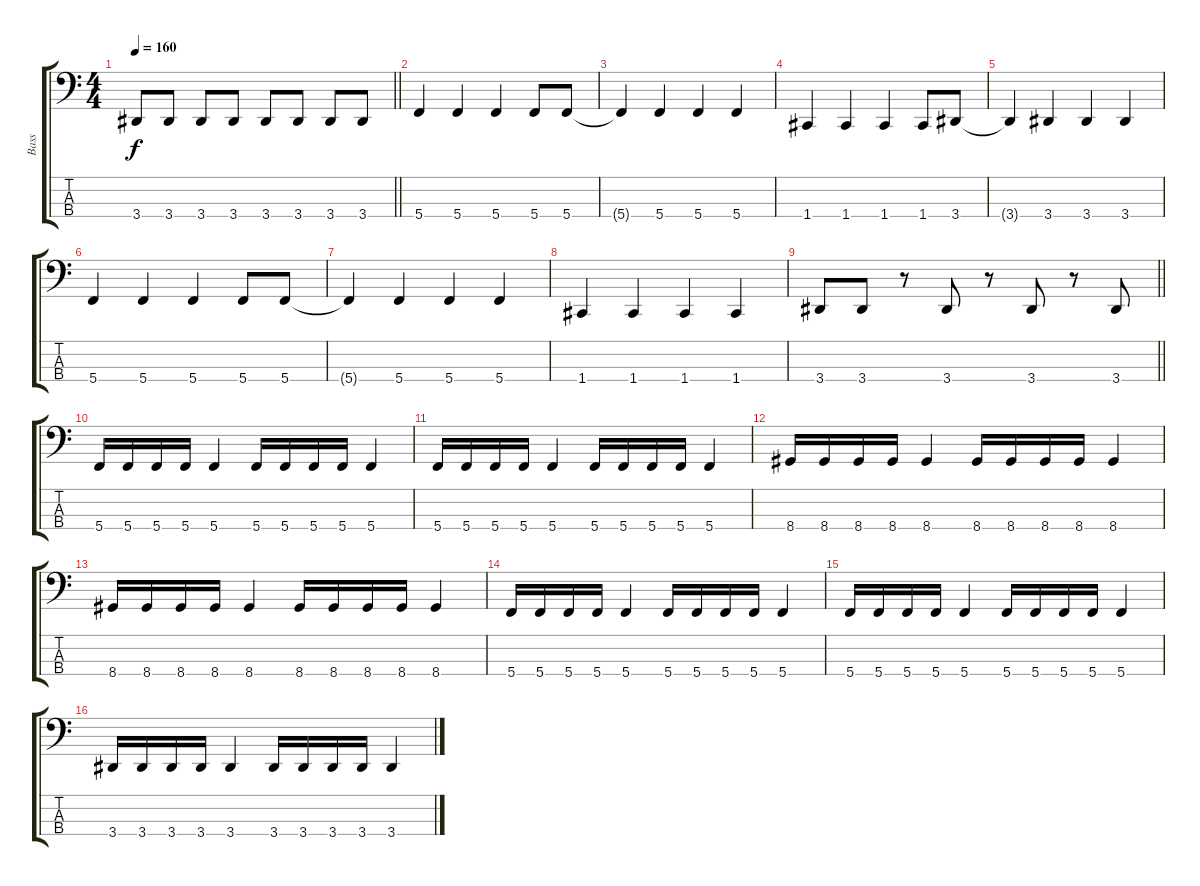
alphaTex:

\track ("Bass" "Bass") {instrument electricbasspick}
\staff {score tabs}
\tuning (F2 C2 G1 C1) {hide}
\ts (4 4)
\tempo 160
\clef f4
\barLineRight lightlight
\ks c
3.4{t}.8{dy f} 3.4.8 3.4.8 3.4.8 3.4.8 3.4.8 3.4.8 3.4.8 |
\section ("" " ")
5.4.4 5.4.4 5.4.4 5.4.8 5.4.8 |
5.4{t}.4 5.4.4 5.4.4 5.4.4 |
1.4.4 1.4.4 1.4.4 1.4.8 3.4.8 |
3.4{t}.4 3.4.4 3.4.4 3.4.4 |
5.4.4 5.4.4 5.4.4 5.4.8 5.4.8 |
5.4{t}.4 5.4.4 5.4.4 5.4.4 |
1.4.4 1.4.4 1.4.4 1.4.4 |
\barLineRight lightlight
3.4.8 3.4.8 r.8 3.4.8 r.8 3.4.8 r.8 3.4.8 |
\section ("" " ")
5.4.16 5.4.16 5.4.16 5.4.16 5.4.4 5.4.16 5.4.16 5.4.16 5.4.16 5.4.4 |
5.4.16 5.4.16 5.4.16 5.4.16 5.4.4 5.4.16 5.4.16 5.4.16 5.4.16 5.4.4 |
8.4.16 8.4.16 8.4.16 8.4.16 8.4.4 8.4.16 8.4.16 8.4.16 8.4.16 8.4.4 |
8.4.16 8.4.16 8.4.16 8.4.16 8.4.4 8.4.16 8.4.16 8.4.16 8.4.16 8.4.4 |
5.4.16 5.4.16 5.4.16 5.4.16 5.4.4 5.4.16 5.4.16 5.4.16 5.4.16 5.4.4 |
5.4.16 5.4.16 5.4.16 5.4.16 5.4.4 5.4.16 5.4.16 5.4.16 5.4.16 5.4.4 |
3.4.16 3.4.16 3.4.16 3.4.16 3.4.4 3.4.16 3.4.16 3.4.16 3.4.16 3.4.4
